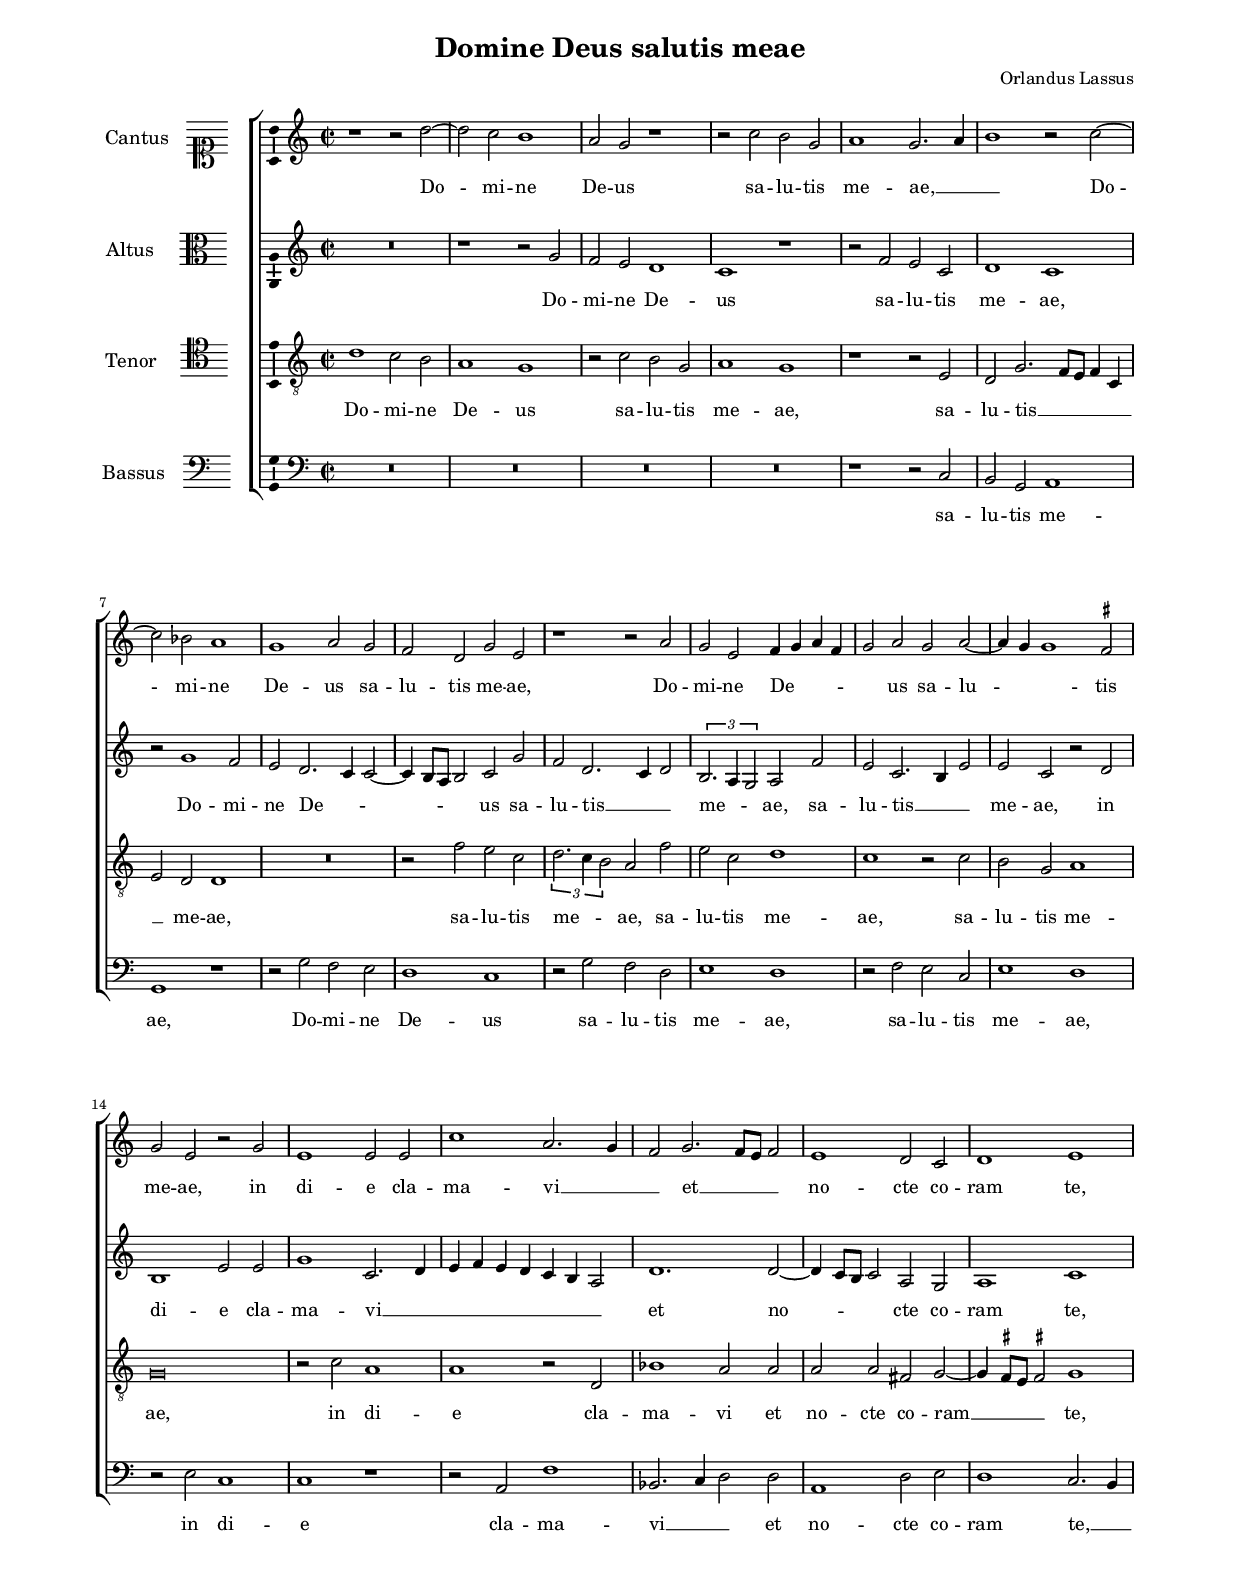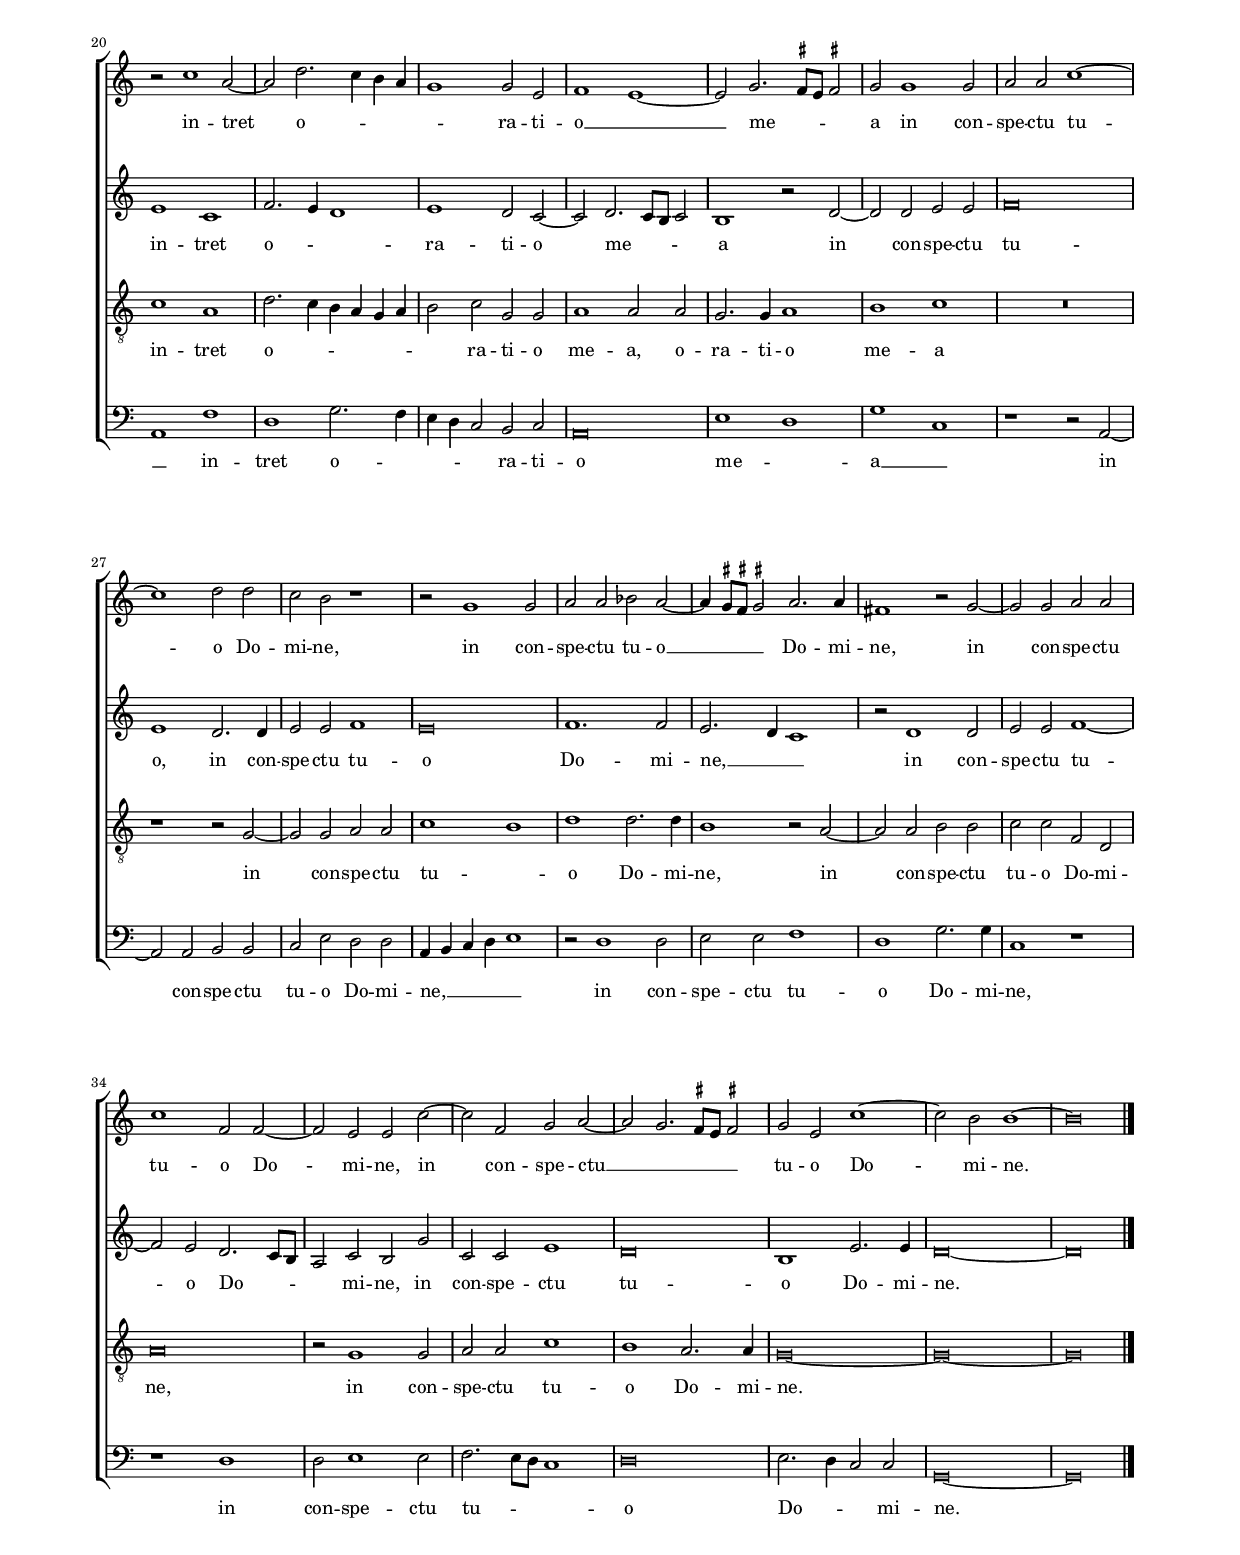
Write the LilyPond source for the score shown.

\header
{
  title="Domine Deus salutis meae"
  composer="Orlandus Lassus"
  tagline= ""
}

\version "2.22.1"
\include "deutsch.ly"
#(set-global-staff-size 15)
#(ly:set-option 'point-and-click #f)

	
global = {
	\key c \major
	\time 2/2 \set Score.measureLength = #(ly:make-moment 2/1)
    \set Score.tempoHideNote = ##t
    \tempo 2 = 90
	\skip 1*2*40 \bar "|."
	}

	ficta = { \once \set suggestAccidentals = ##t }
	
	forget = #(define-music-function (music) (ly:music?) #{
		\accidentalStyle forget
		$music
		\accidentalStyle default
		#})
    
    m = \melisma
    me = \melismaEnd


\paper
	{
    top-margin = 2 \cm
	bottom-margin = 2 \cm
	left-margin = 1.8 \cm
	right-margin = 1.8 \cm
	ragged-bottom = ##f
	ragged-last-bottom = ##f
	print-page-number = ##f
	system-system-spacing = #'((basic-distance . 17) (minimum-distance . 14) (padding . 6) (strechability . 150))
	systems-per-page = 3
	page-count = 2
%	min-systems-per-page = 3
	}


incipitcantus = \markup { \score {
	{
	\set Staff.instrumentName = \markup { \fontsize #1 "Cantus" }
	\key c \major
	\clef soprano
	s4 \bar ""
	}
	\layout  {
	raggedright = ##t
	indent = 1.6 \cm
	line-width = 2.4\cm
	\context { \Staff \remove Time_signature_engraver }
	\override Staff.Clef.Y-extent = #'(0 . 0)
	}} \hspace #1 }
	
      
incipitaltus = \markup { \score {
	{
	\set Staff.instrumentName = \markup { \fontsize #1 "Altus" }
	\key c \major
	\clef alto
	s4 \bar ""
	}
	\layout  {
	raggedright = ##t
	indent = 1.6 \cm
	line-width = 2.4\cm
	\context { \Staff \remove Time_signature_engraver }
	\override Staff.Clef.Y-extent = #'(0 . 0)
	}} \hspace #1 }


incipittenor = \markup { \score {
	{
	\set Staff.instrumentName = \markup { \fontsize #1 "Tenor" }
	\key c \major
	\clef tenor
	s4 \bar ""
	}
	\layout  {
	raggedright = ##t
	indent = 1.6 \cm
	line-width = 2.4\cm
	\context { \Staff \remove Time_signature_engraver }
	\override Staff.Clef.Y-extent = #'(0 . 0)
	}} \hspace #1 }


incipitbassus = \markup { \score {
	{
	\set Staff.instrumentName = \markup { \fontsize #1 "Bassus" }
	\key c \major
	\clef bass
	s4 \bar ""
	}
	\layout  {
	raggedright = ##t
	indent = 1.6 \cm
	line-width = 2.4\cm
	\context { \Staff \remove Time_signature_engraver }
	\override Staff.Clef.Y-extent = #'(0 . 0)
	}} \hspace #1 }


cantus =  \relative c''
	{
	r1 r2 d~
	d2 c h1
	a2 g r1
	r2 c h g
%5
	a1 g2. \m a4
	h1 \me r2 c~
	c2 b a1
	g1 a2 g
	f2 d g e
%10
	r1 r2 a |
	g2 e f4 \m g a f
	g2 \me a g a~
	a4 \m g g1 \me \ficta fis2
	g2 e r g
%15
	e1 e2 e |
	c'1 a2. \m g4
	f2 \me g2. \m f8 e f2 \me
	e1 d2 c
	d1 e
%20
	r2 c'1 a2~ |
	a2 d2. \m c4 h a
	g1 \me g2 e
	f1 \m e~
	e2 \me g2. \m \ficta fis8 e \ficta fis!2 \me
%25
	g2 g1 g2 |
	a2 a c1~
	c1 d2 d
	c2 h r1
	r2 g1 g2
%30
	a2 a b a~ |
	a4 \m \ficta gis8 \ficta fis \ficta gis!2 \me a2. a4
	fis1 r2 g~
	g2 g a a
	c1 f,2 f~
%35
	f2 e e c'~ |
	c2 f, g a~
	a2 \m g2. \ficta fis8 e \ficta fis!2 \me
	g2 e c'1~
	c2 h h1~
%40
	h\breve |
	}


altus =  \relative c'
        {
	R\breve
	r1 r2 g'
	f2 e d1
	c1 r
%5
	r2 f e c |
	d1 c
	r2 g'1 f2
	e2 d2. \m c4 c2~
	c4 h8 a h2 \me c g'
%10
	f2 d2. \m c4 d2 \me |
	\tuplet 3/2 { h2. \m a4 g2 \me } a2 f'
	e2 c2. \m h4 e2 \me
	e2 c r2 d
	h1 e2 e
%15
	g1 c,2. \m d4 |
	e4 f e d c h a2 \me
	d1. d2~
	d4 \m c8 h c2 \me a2 g
	a1 c
%20
	e1 c |
	f2. \m e4 d1 \me
	e1 d2 c~
	c2 d2. \m c8 h c2 \me
	h1 r2 d~
%25
	d2 d e e |
	f\breve
	e1 d2. d4
	e2 e f1
	e\breve
%30
	f1. f2 |
	e2. \m d4 c1 \me
	r2 d1 d2
	e2 e f1~
	f2 e d2. \m c8 h
%35
	a2 \me c h g' |
	c,2 c e1
	d\breve
	h1 e2. e4
	d\breve~
%40
	d\breve |
	}


tenor =  \relative c'
	{
	d1 c2 h
	a1 g
	r2 c h g
	a1 g
%5
	r1 r2 e |
	d2 g2. \m f8 e f4 c
	e2 \me d d1
	R\breve
	r2 f' e c
%10
	\tuplet 3/2 { d2. \m c4 h2 \me } a2 f' |
	e2 c d1
	c1 r2 c
	h2 g a1
	g\breve
%15
	r2 c a1 |
	a1 r2 d,
	b'1 a2 a
	a2 a fis g~
	g4 \m \ficta fis8 e \ficta fis!2 \me g1
%20
	c1 a |
	d2. \m c4 h a g a
	h2 \me c g g
	a1 a2 a
	g2. g4 a1
%25
	h1 c |
	R\breve
	r1 r2 g~
	g2 g a a
	c1 \m h \me
%30
	d1 d2. d4 |
	h1 r2 a~
	a2 a h h
	c2 c f, d
	a'\breve
%35
	r2 g1 g2 |
	a2 a c1
	h1 a2. a4
	g\breve~
	g\breve~
%40
	g\breve |
	}


bassus  =  \relative c
	{
	R\breve
	R\breve
	R\breve
	R\breve
%5
	r1 r2 c
	h2 g a1
	g1 r
	r2 g' f e
	d1 c
%10
	r2 g' f d |
	e1 d
	r2 f e c
	e1 d
	r2 e c1
%15
	c1 r |
	r2 a f'1
	b,2. \m c4 d2 \me d
	a1 d2 e
	d1 c2. \m h4
%20
	a1 \me f'1 |
	d1 g2. \m f4
	e4 d c2 \me h c
	a\breve
	e'1 \m d \me
%25
	g1 \m c, \me |
	r1 r2 a~
	a2 a h h
	c2 e d d
	a4 \m h c d e1 \me
%30
	r2 d1 d2 |
	e2 e f1
	d1 g2. g4
	c,1 r
	r1 d
%35
	d2 e1 e2 |
	f2. \m e8 d c1 \me
	d\breve
	e2. \m d4 c2 \me c
	g\breve~
%40
	g\breve |
	}
	
lyricscantus = \lyricmode {
	Do -- mi -- ne De -- us sa -- lu -- tis me -- ae, __
	Do -- mi -- ne De -- us sa -- lu -- tis me -- ae,
	Do -- mi -- ne De -- us sa -- lu -- tis me -- ae,
	in di -- e cla -- ma -- vi __ et __ no -- cte co -- ram te,
	in -- tret o -- ra -- ti -- o __ me -- a
	in con -- spe -- ctu tu -- o Do -- mi -- ne,
	in con -- spe -- ctu tu -- o __ Do -- mi -- ne,
	in con -- spe -- ctu tu -- o Do -- mi -- ne,
	in con -- spe -- ctu __ tu -- o Do -- mi -- ne.
	}


lyricsaltus = \lyricmode {
	Do -- mi -- ne De -- us sa -- lu -- tis me -- ae,
	Do -- mi -- ne De -- us sa -- lu -- tis __ me -- ae,
	sa -- lu -- tis __ me -- ae,
	in di -- e cla -- ma -- vi __ et no -- cte co -- ram te,
	in -- tret o -- ra -- ti -- o me -- a
	in con -- spe -- ctu tu -- o,
	in con -- spe -- ctu tu -- o Do -- mi -- ne, __
	in con -- spe -- ctu tu -- o Do -- mi -- ne,
	in con -- spe -- ctu tu -- o Do -- mi -- ne.
	}
	

lyricstenor = \lyricmode {
	Do -- mi -- ne De -- us sa -- lu -- tis me -- ae,
	sa -- lu -- tis __ me -- ae,
	sa -- lu -- tis me -- ae,
	sa -- lu -- tis me -- ae,
	sa -- lu -- tis me -- ae,
	in di -- e cla -- ma -- vi et no -- cte co -- ram __ te,
	in -- tret o -- ra -- ti -- o me -- a,
	o -- ra -- ti -- o me -- a
	in con -- spe -- ctu tu -- o Do -- mi -- ne,
	in con -- spe -- ctu tu -- o Do -- mi -- ne,
	in con -- spe -- ctu tu -- o Do -- mi -- ne.
	}


lyricsbassus = \lyricmode {
	sa -- lu -- tis me -- ae,
	Do -- mi -- ne De -- us sa -- lu -- tis me -- ae,
	sa -- lu -- tis me -- ae,
	in di -- e cla -- ma -- vi __ et no -- cte co -- ram te, __
	in -- tret o -- ra -- ti -- o me -- a __
	in con -- spe -- ctu tu -- o Do -- mi -- ne, __
	in con -- spe -- ctu tu -- o Do -- mi -- ne,
	in con -- spe -- ctu tu -- o Do -- mi -- ne.
	}
	

\score
{  
	\new ChoirStaff \with { \override StaffGrouper.staff-staff-spacing.basic-distance = #13 }
	<<
	
	\new Staff << \global
	\new Voice="v1" {
		\set Staff.instrumentName=\incipitcantus
		\set Staff.midiInstrument = "reed organ"
		\clef "treble"
		\cantus }
	\new Lyrics \lyricsto "v1" {\lyricscantus }
	>>
	
	
	\new Staff << \global
	\new Voice="v2" {
		\set Staff.instrumentName=\incipitaltus
		\set Staff.midiInstrument = "reed organ"
		\clef "treble" 
		\altus}
	\new Lyrics \lyricsto "v2" {\lyricsaltus }
	>>

	
	\new Staff << \global
	\new Voice="v3" {
		\set Staff.instrumentName=\incipittenor
		\set Staff.midiInstrument = "reed organ"
		\clef "G_8"
		\tenor }
	\new Lyrics \lyricsto "v3" {\lyricstenor }
	>>
	
	
	\new Staff << \global
	\new Voice="v4" {
		\set Staff.instrumentName=\incipitbassus
		\set Staff.midiInstrument = "reed organ"
		\clef "bass" 
		\bassus }
	\new Lyrics \lyricsto "v4" {\lyricsbassus}
	>>
	
	>>
		
	\layout
	{
	indent = 2.6 \cm
    \context { \Lyrics \override VerticalAxisGroup.nonstaff-relatedstaff-spacing.padding = #2 }
	\context { \Staff \override TimeSignature.break-visibility = #end-of-line-invisible }
	\context { \Staff \consists "Ambitus_engraver" }
	\context { \Score \override BarNumber.padding = #2 }
	\context { \Voice \override NoteHead.style = #'baroque }
	}
	
\midi
	{
	}
	
}


% EOF
